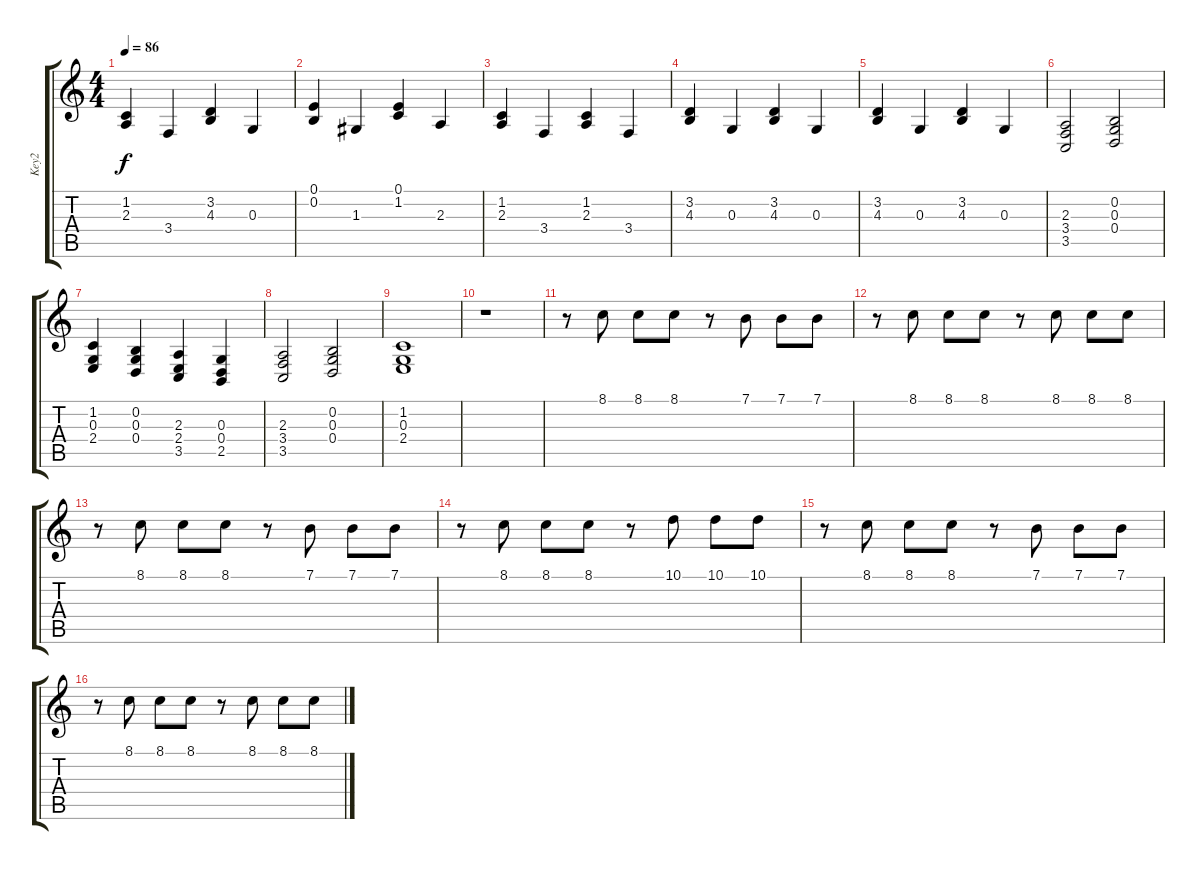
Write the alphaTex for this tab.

\track ("Key2" "Key2") {instrument stringensemble1}
\staff {score tabs}
\tuning (E4 B3 G3 D3 A2 E2) {hide}
\ts (4 4)
\tempo 86
\clef g2
\ks c
(1.2 2.3).4{dy f} 3.4.4 (3.2 4.3).4 0.3.4 |
(0.1 0.2).4 1.3.4 (0.1 1.2).4 2.3.4 |
(1.2 2.3).4 3.4.4 (1.2 2.3).4 3.4.4 |
(3.2 4.3).4 0.3.4 (3.2 4.3).4 0.3.4 |
(3.2 4.3).4 0.3.4 (3.2 4.3).4 0.3.4 |
(2.3 3.4 3.5).2 (0.2 0.3 0.4).2 |
(1.2 0.3 2.4).4 (0.2 0.3 0.4).4 (2.3 2.4 3.5).4 (0.3 0.4 2.5).4 |
(2.3 3.4 3.5).2 (0.2 0.3 0.4).2 |
(1.2 0.3 2.4).1 |
r.1 |
r.8 8.1.8{instrument stringensemble1} 8.1.8 8.1.8 r.8 7.1.8 7.1.8 7.1.8 |
r.8 8.1.8 8.1.8 8.1.8 r.8 8.1.8 8.1.8 8.1.8 |
r.8 8.1.8 8.1.8 8.1.8 r.8 7.1.8 7.1.8 7.1.8 |
r.8 8.1.8 8.1.8 8.1.8 r.8 10.1.8 10.1.8 10.1.8 |
r.8 8.1.8{instrument stringensemble1} 8.1.8 8.1.8 r.8 7.1.8 7.1.8 7.1.8 |
r.8 8.1.8 8.1.8 8.1.8 r.8 8.1.8 8.1.8 8.1.8
